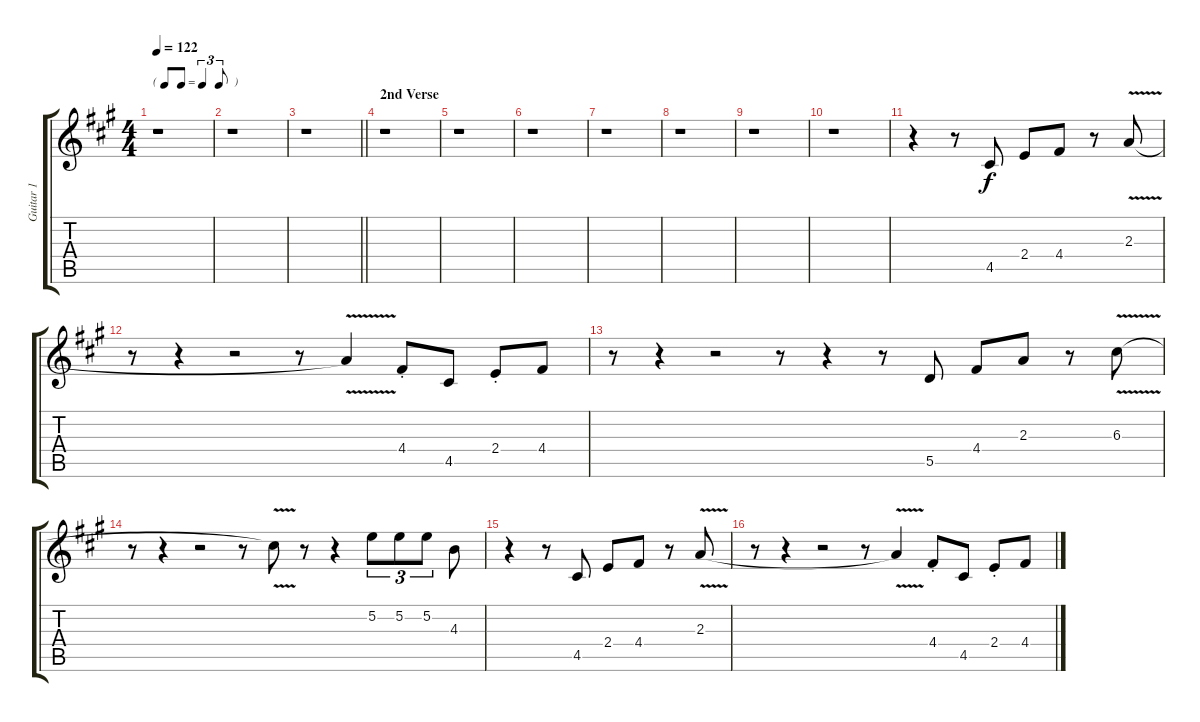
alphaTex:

\track ("Guitar 1" "Guitar 1") {instrument electricguitarclean}
\staff {score tabs}
\tuning (E4 B3 G3 D3 A2 E2) {hide}
\ts (4 4)
\tf triplet8th
\tempo 122
\clef g2
\ks a
r.1{dy f} |
r.1 |
\barLineRight lightlight
r.1 |
\section ("" "2nd Verse")
r.1 |
r.1 |
r.1 |
r.1 |
r.1 |
r.1 |
r.1 |
r.4 r.8 4.5.8 2.4.8 4.4.8 r.8 2.3{v}.8 |
r.8 r.4 r.2 r.8 2.3{v t}.4 4.4{st}.8 4.5.8 2.4{st}.8 4.4.8 |
r.8 r.4 r.2 r.8 r.4 r.8 5.5.8 4.4.8 2.3.8 r.8 6.3{v}.8 |
r.8 r.4 r.2 r.8 6.3{v t}.8 r.8 r.4 5.2.8{tu (3 2)} 5.2.8{tu (3 2)} 5.2.8{tu (3 2)} 4.3.8 |
r.4 r.8 4.5.8 2.4.8 4.4.8 r.8 2.3{v}.8 |
r.8 r.4 r.2 r.8 2.3{v t}.4 4.4{st}.8 4.5.8 2.4{st}.8 4.4.8
